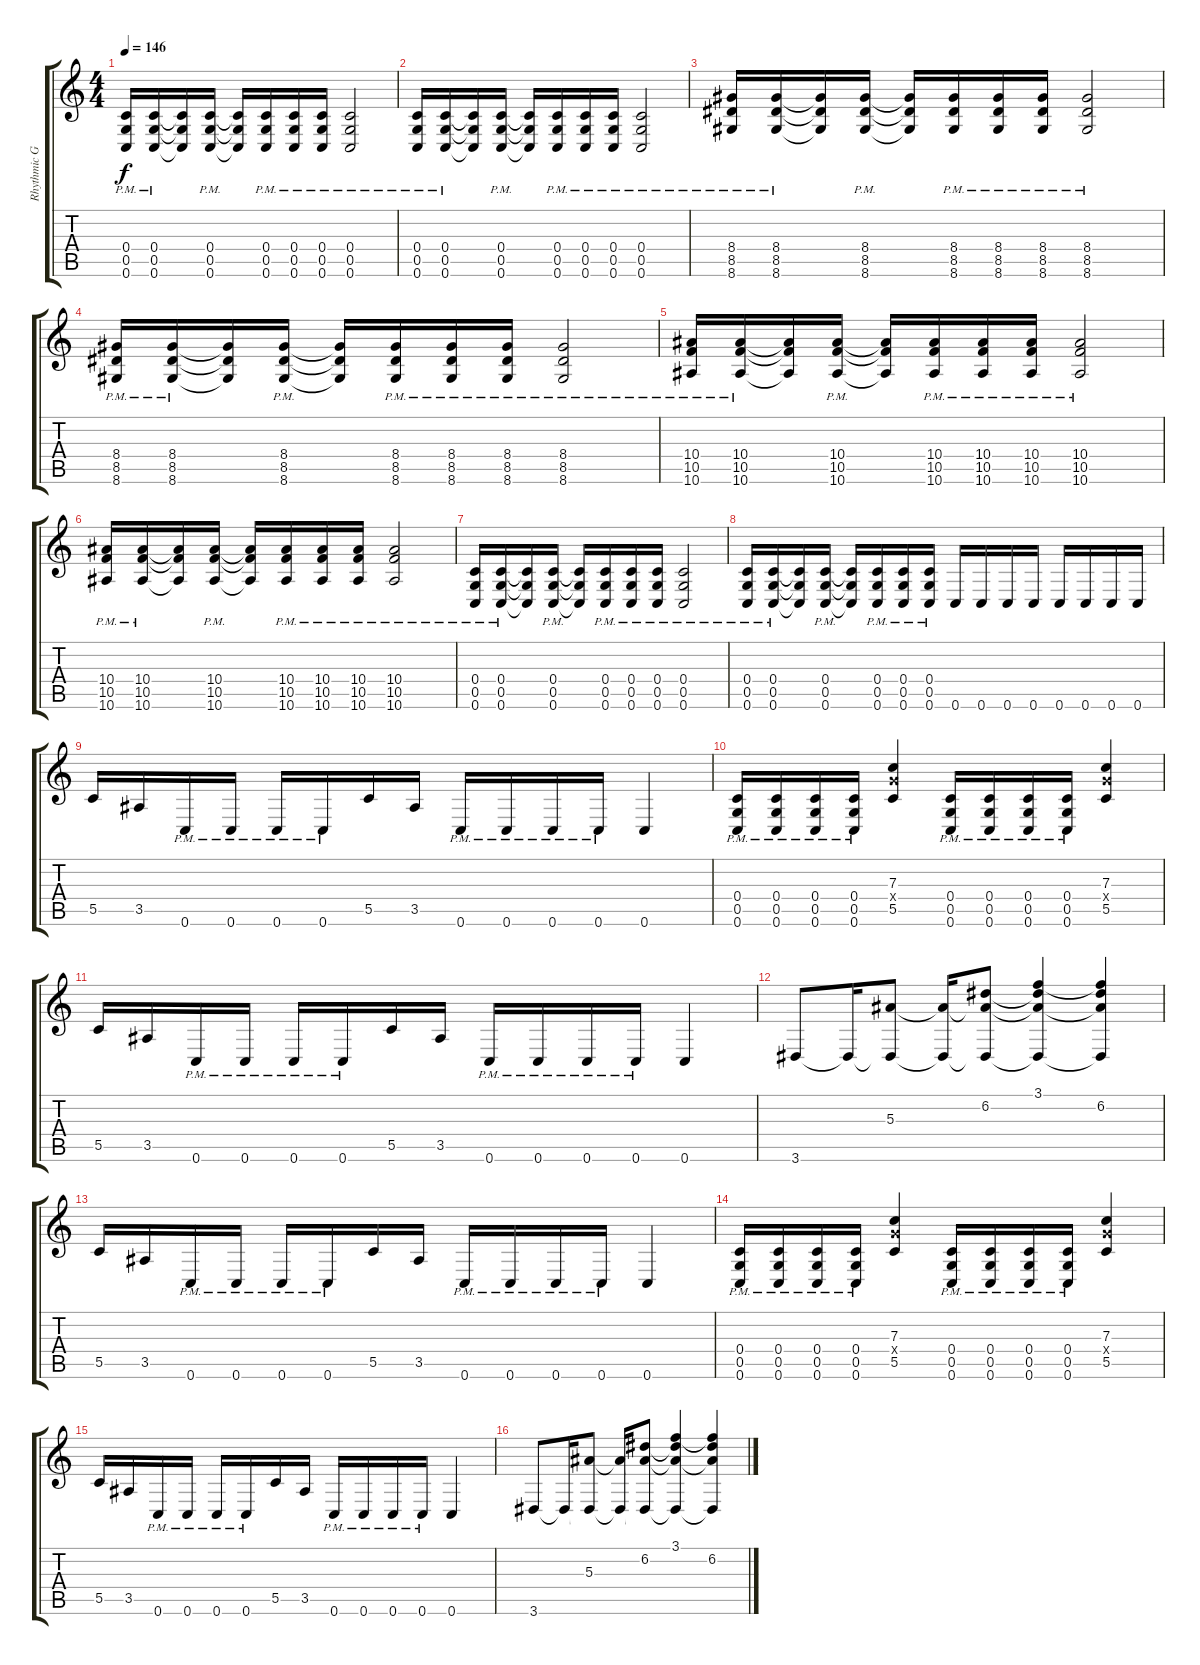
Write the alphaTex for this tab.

\track ("Rhythmic Guitar" "Rhythmic G") {instrument distortionguitar}
\staff {score tabs}
\tuning (D4 A3 F3 C3 G2 C2) {hide}
\ts (4 4)
\tempo 146
\clef g2
\ks c
(0.4{pm} 0.5{pm} 0.6{pm}).16{dy f} (0.4{pm} 0.5{pm} 0.6{pm}).16 (0.4{t} 0.5{t} 0.6{t}).16 (0.4{pm} 0.5{pm} 0.6{pm}).16 (0.4{t} 0.5{t} 0.6{t}).16 (0.4{pm} 0.5{pm} 0.6{pm}).16 (0.4{pm} 0.5{pm} 0.6{pm}).16 (0.4{pm} 0.5{pm} 0.6{pm}).16 (0.4{pm} 0.5{pm} 0.6{pm}).2 |
(0.4{pm} 0.5{pm} 0.6{pm}).16 (0.4{pm} 0.5{pm} 0.6{pm}).16 (0.4{t} 0.5{t} 0.6{t}).16 (0.4{pm} 0.5{pm} 0.6{pm}).16 (0.4{t} 0.5{t} 0.6{t}).16 (0.4{pm} 0.5{pm} 0.6{pm}).16 (0.4{pm} 0.5{pm} 0.6{pm}).16 (0.4{pm} 0.5{pm} 0.6{pm}).16 (0.4{pm} 0.5{pm} 0.6{pm}).2 |
(8.4{pm} 8.5{pm} 8.6{pm}).16 (8.4{pm} 8.5{pm} 8.6{pm}).16 (8.4{t} 8.5{t} 8.6{t}).16 (8.4{pm} 8.5{pm} 8.6{pm}).16 (8.4{t} 8.5{t} 8.6{t}).16 (8.4{pm} 8.5{pm} 8.6{pm}).16 (8.4{pm} 8.5{pm} 8.6{pm}).16 (8.4{pm} 8.5{pm} 8.6{pm}).16 (8.4{pm} 8.5{pm} 8.6{pm}).2 |
(8.4{pm} 8.5{pm} 8.6{pm}).16 (8.4{pm} 8.5{pm} 8.6{pm}).16 (8.4{t} 8.5{t} 8.6{t}).16 (8.4{pm} 8.5{pm} 8.6{pm}).16 (8.4{t} 8.5{t} 8.6{t}).16 (8.4{pm} 8.5{pm} 8.6{pm}).16 (8.4{pm} 8.5{pm} 8.6{pm}).16 (8.4{pm} 8.5{pm} 8.6{pm}).16 (8.4{pm} 8.5{pm} 8.6{pm}).2 |
(10.4{pm} 10.5{pm} 10.6{pm}).16 (10.4{pm} 10.5{pm} 10.6{pm}).16 (10.4{t} 10.5{t} 10.6{t}).16 (10.4{pm} 10.5{pm} 10.6{pm}).16 (10.4{t} 10.5{t} 10.6{t}).16 (10.4{pm} 10.5{pm} 10.6{pm}).16 (10.4{pm} 10.5{pm} 10.6{pm}).16 (10.4{pm} 10.5{pm} 10.6{pm}).16 (10.4{pm} 10.5{pm} 10.6{pm}).2 |
(10.4{pm} 10.5{pm} 10.6{pm}).16 (10.4{pm} 10.5{pm} 10.6{pm}).16 (10.4{t} 10.5{t} 10.6{t}).16 (10.4{pm} 10.5{pm} 10.6{pm}).16 (10.4{t} 10.5{t} 10.6{t}).16 (10.4{pm} 10.5{pm} 10.6{pm}).16 (10.4{pm} 10.5{pm} 10.6{pm}).16 (10.4{pm} 10.5{pm} 10.6{pm}).16 (10.4{pm} 10.5{pm} 10.6{pm}).2 |
(0.4{pm} 0.5{pm} 0.6{pm}).16 (0.4{pm} 0.5{pm} 0.6{pm}).16 (0.4{t} 0.5{t} 0.6{t}).16 (0.4{pm} 0.5{pm} 0.6{pm}).16 (0.4{t} 0.5{t} 0.6{t}).16 (0.4{pm} 0.5{pm} 0.6{pm}).16 (0.4{pm} 0.5{pm} 0.6{pm}).16 (0.4{pm} 0.5{pm} 0.6{pm}).16 (0.4{pm} 0.5{pm} 0.6{pm}).2 |
(0.4{pm} 0.5{pm} 0.6{pm}).16 (0.4{pm} 0.5{pm} 0.6{pm}).16 (0.4{t} 0.5{t} 0.6{t}).16 (0.4{pm} 0.5{pm} 0.6{pm}).16 (0.4{t} 0.5{t} 0.6{t}).16 (0.4{pm} 0.5{pm} 0.6{pm}).16 (0.4{pm} 0.5{pm} 0.6{pm}).16 (0.4{pm} 0.5{pm} 0.6{pm}).16 0.6.16 0.6.16 0.6.16 0.6.16 0.6.16 0.6.16 0.6.16 0.6.16 |
5.5.16 3.5.16 0.6{pm}.16 0.6{pm}.16 0.6{pm}.16 0.6{pm}.16 5.5.16 3.5.16 0.6{pm}.16 0.6{pm}.16 0.6{pm}.16 0.6{pm}.16 0.6.4 |
(0.4{pm} 0.5{pm} 0.6{pm}).16 (0.4{pm} 0.5{pm} 0.6{pm}).16 (0.4{pm} 0.5{pm} 0.6{pm}).16 (0.4{pm} 0.5{pm} 0.6{pm}).16 (7.3 7.4{x} 5.5).4 (0.4{pm} 0.5{pm} 0.6{pm}).16 (0.4{pm} 0.5{pm} 0.6{pm}).16 (0.4{pm} 0.5{pm} 0.6{pm}).16 (0.4{pm} 0.5{pm} 0.6{pm}).16 (7.3 7.4{x} 5.5).4 |
5.5.16 3.5.16 0.6{pm}.16 0.6{pm}.16 0.6{pm}.16 0.6{pm}.16 5.5.16 3.5.16 0.6{pm}.16 0.6{pm}.16 0.6{pm}.16 0.6{pm}.16 0.6.4 |
3.6.8 3.6{t}.16 (5.3 3.6{t}).8 (5.3{t} 3.6{t}).16 (6.2 5.3{t} 3.6{t}).8 (3.1 6.2{t} 5.3{t} 3.6{t}).4 (3.1{t} 6.2 5.3{t} 3.6{t}).4 |
5.5.16 3.5.16 0.6{pm}.16 0.6{pm}.16 0.6{pm}.16 0.6{pm}.16 5.5.16 3.5.16 0.6{pm}.16 0.6{pm}.16 0.6{pm}.16 0.6{pm}.16 0.6.4 |
(0.4{pm} 0.5{pm} 0.6{pm}).16 (0.4{pm} 0.5{pm} 0.6{pm}).16 (0.4{pm} 0.5{pm} 0.6{pm}).16 (0.4{pm} 0.5{pm} 0.6{pm}).16 (7.3 7.4{x} 5.5).4 (0.4{pm} 0.5{pm} 0.6{pm}).16 (0.4{pm} 0.5{pm} 0.6{pm}).16 (0.4{pm} 0.5{pm} 0.6{pm}).16 (0.4{pm} 0.5{pm} 0.6{pm}).16 (7.3 7.4{x} 5.5).4 |
5.5.16 3.5.16 0.6{pm}.16 0.6{pm}.16 0.6{pm}.16 0.6{pm}.16 5.5.16 3.5.16 0.6{pm}.16 0.6{pm}.16 0.6{pm}.16 0.6{pm}.16 0.6.4 |
3.6.8 3.6{t}.16 (5.3 3.6{t}).8 (5.3{t} 3.6{t}).16 (6.2 5.3{t} 3.6{t}).8 (3.1 6.2{t} 5.3{t} 3.6{t}).4 (3.1{t} 6.2 5.3{t} 3.6{t}).4
